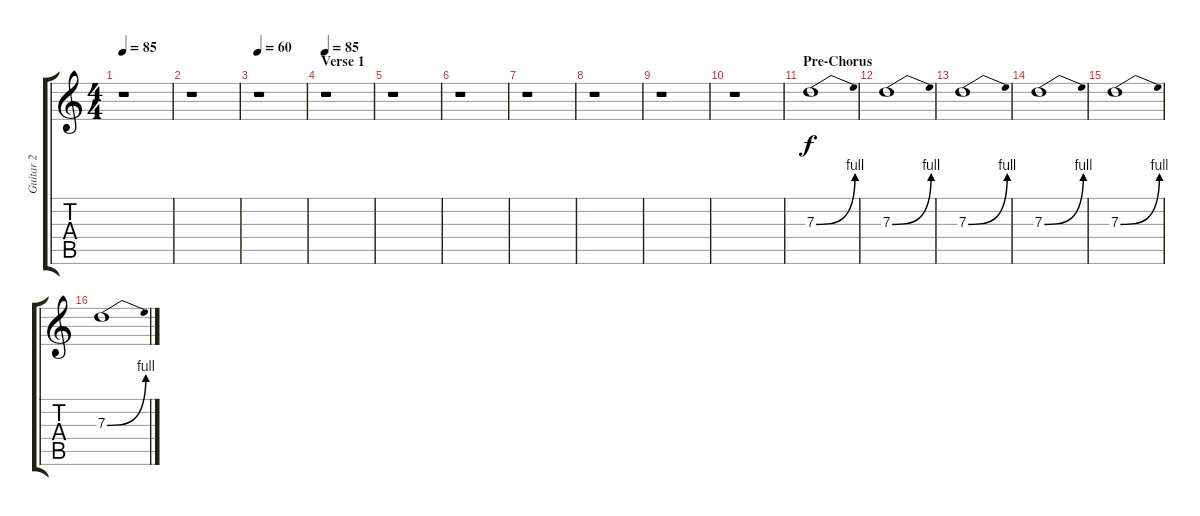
\track ("Guitar 2" "Guitar 2") {instrument overdrivenguitar}
\staff {score tabs}
\tuning (E4 B3 G3 D3 A2 E2) {hide}
\ts (4 4)
\tempo 85
\clef g2
\ks c
r.1{dy f} |
r.1 |
\tempo 60
r.1 |
\section ("" "Verse 1")
\tempo 85
r.1 |
r.1 |
r.1 |
r.1 |
r.1 |
r.1 |
r.1 |
\section ("" "Pre-Chorus")
7.3{be (bend 0 0 60 4)}.1 |
7.3{be (bend 0 0 60 4)}.1 |
7.3{be (bend 0 0 60 4)}.1 |
7.3{be (bend 0 0 60 4)}.1 |
7.3{be (bend 0 0 60 4)}.1 |
7.3{be (bend 0 0 60 4)}.1
